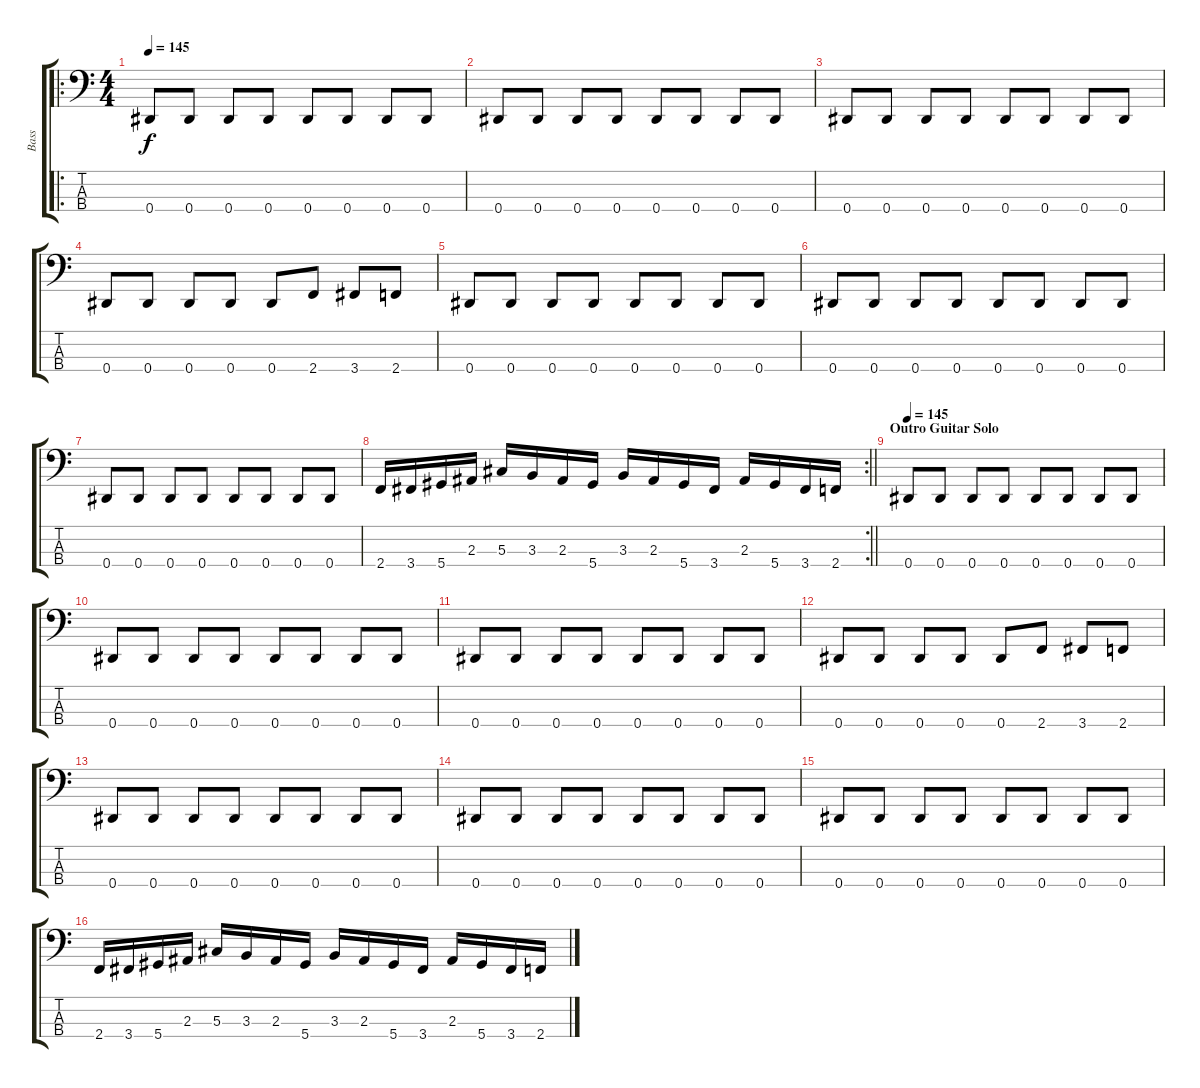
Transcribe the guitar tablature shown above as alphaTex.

\track ("Bass" "Bass") {instrument electricbassfinger}
\staff {score tabs}
\tuning (Gb2 Db2 Ab1 Eb1) {hide}
\ro
\ts (4 4)
\tempo 145
\clef f4
\ks c
0.4.8{dy f} 0.4.8 0.4.8 0.4.8 0.4.8 0.4.8 0.4.8 0.4.8 |
0.4.8 0.4.8 0.4.8 0.4.8 0.4.8 0.4.8 0.4.8 0.4.8 |
0.4.8 0.4.8 0.4.8 0.4.8 0.4.8 0.4.8 0.4.8 0.4.8 |
0.4.8 0.4.8 0.4.8 0.4.8 0.4.8 2.4.8 3.4.8 2.4.8 |
0.4.8 0.4.8 0.4.8 0.4.8 0.4.8 0.4.8 0.4.8 0.4.8 |
0.4.8 0.4.8 0.4.8 0.4.8 0.4.8 0.4.8 0.4.8 0.4.8 |
0.4.8 0.4.8 0.4.8 0.4.8 0.4.8 0.4.8 0.4.8 0.4.8 |
\rc 2
\barLineRight lightlight
2.4.16 3.4.16 5.4.16 2.3.16 5.3.16 3.3.16 2.3.16 5.4.16 3.3.16 2.3.16 5.4.16 3.4.16 2.3.16 5.4.16 3.4.16 2.4.16 |
\section ("" "Outro Guitar Solo")
\tempo 145
0.4.8 0.4.8 0.4.8 0.4.8 0.4.8 0.4.8 0.4.8 0.4.8 |
0.4.8 0.4.8 0.4.8 0.4.8 0.4.8 0.4.8 0.4.8 0.4.8 |
0.4.8 0.4.8 0.4.8 0.4.8 0.4.8 0.4.8 0.4.8 0.4.8 |
0.4.8 0.4.8 0.4.8 0.4.8 0.4.8 2.4.8 3.4.8 2.4.8 |
0.4.8 0.4.8 0.4.8 0.4.8 0.4.8 0.4.8 0.4.8 0.4.8 |
0.4.8 0.4.8 0.4.8 0.4.8 0.4.8 0.4.8 0.4.8 0.4.8 |
0.4.8 0.4.8 0.4.8 0.4.8 0.4.8 0.4.8 0.4.8 0.4.8 |
2.4.16 3.4.16 5.4.16 2.3.16 5.3.16 3.3.16 2.3.16 5.4.16 3.3.16 2.3.16 5.4.16 3.4.16 2.3.16 5.4.16 3.4.16 2.4.16
